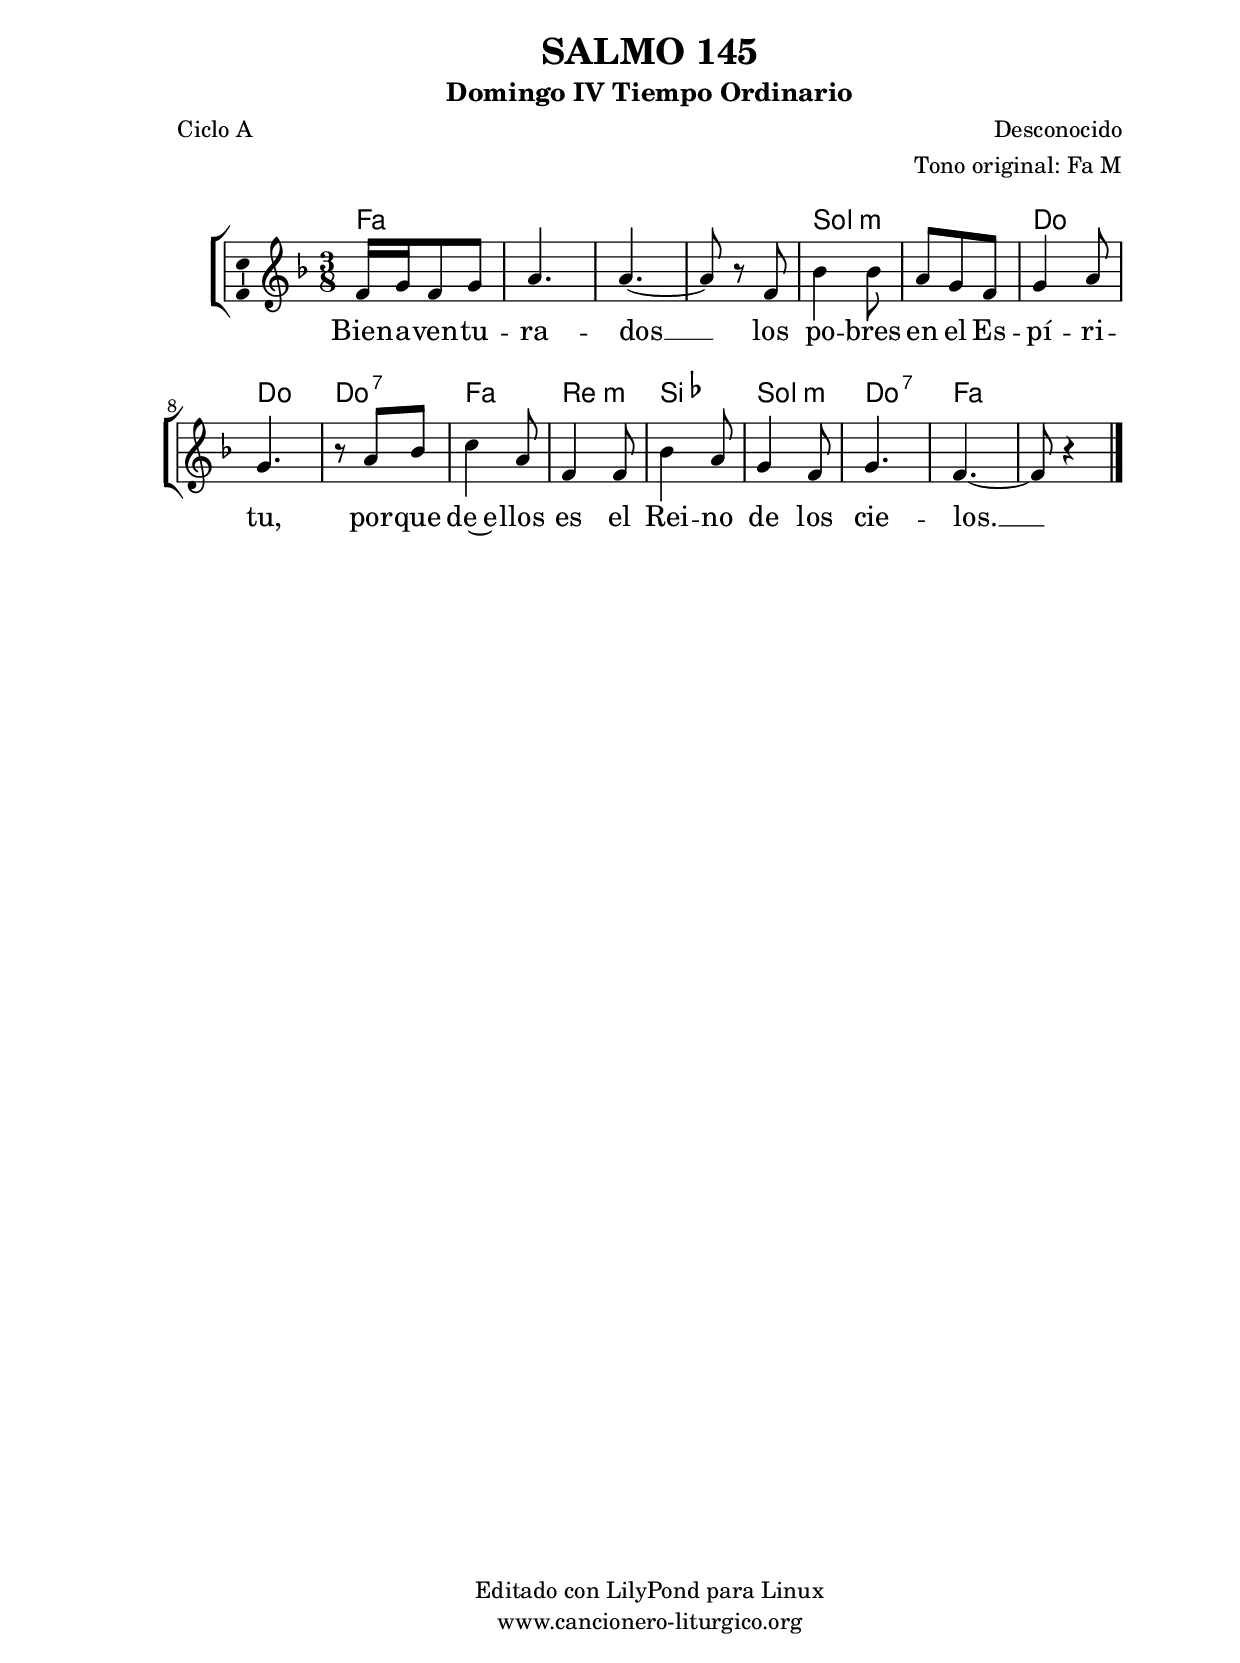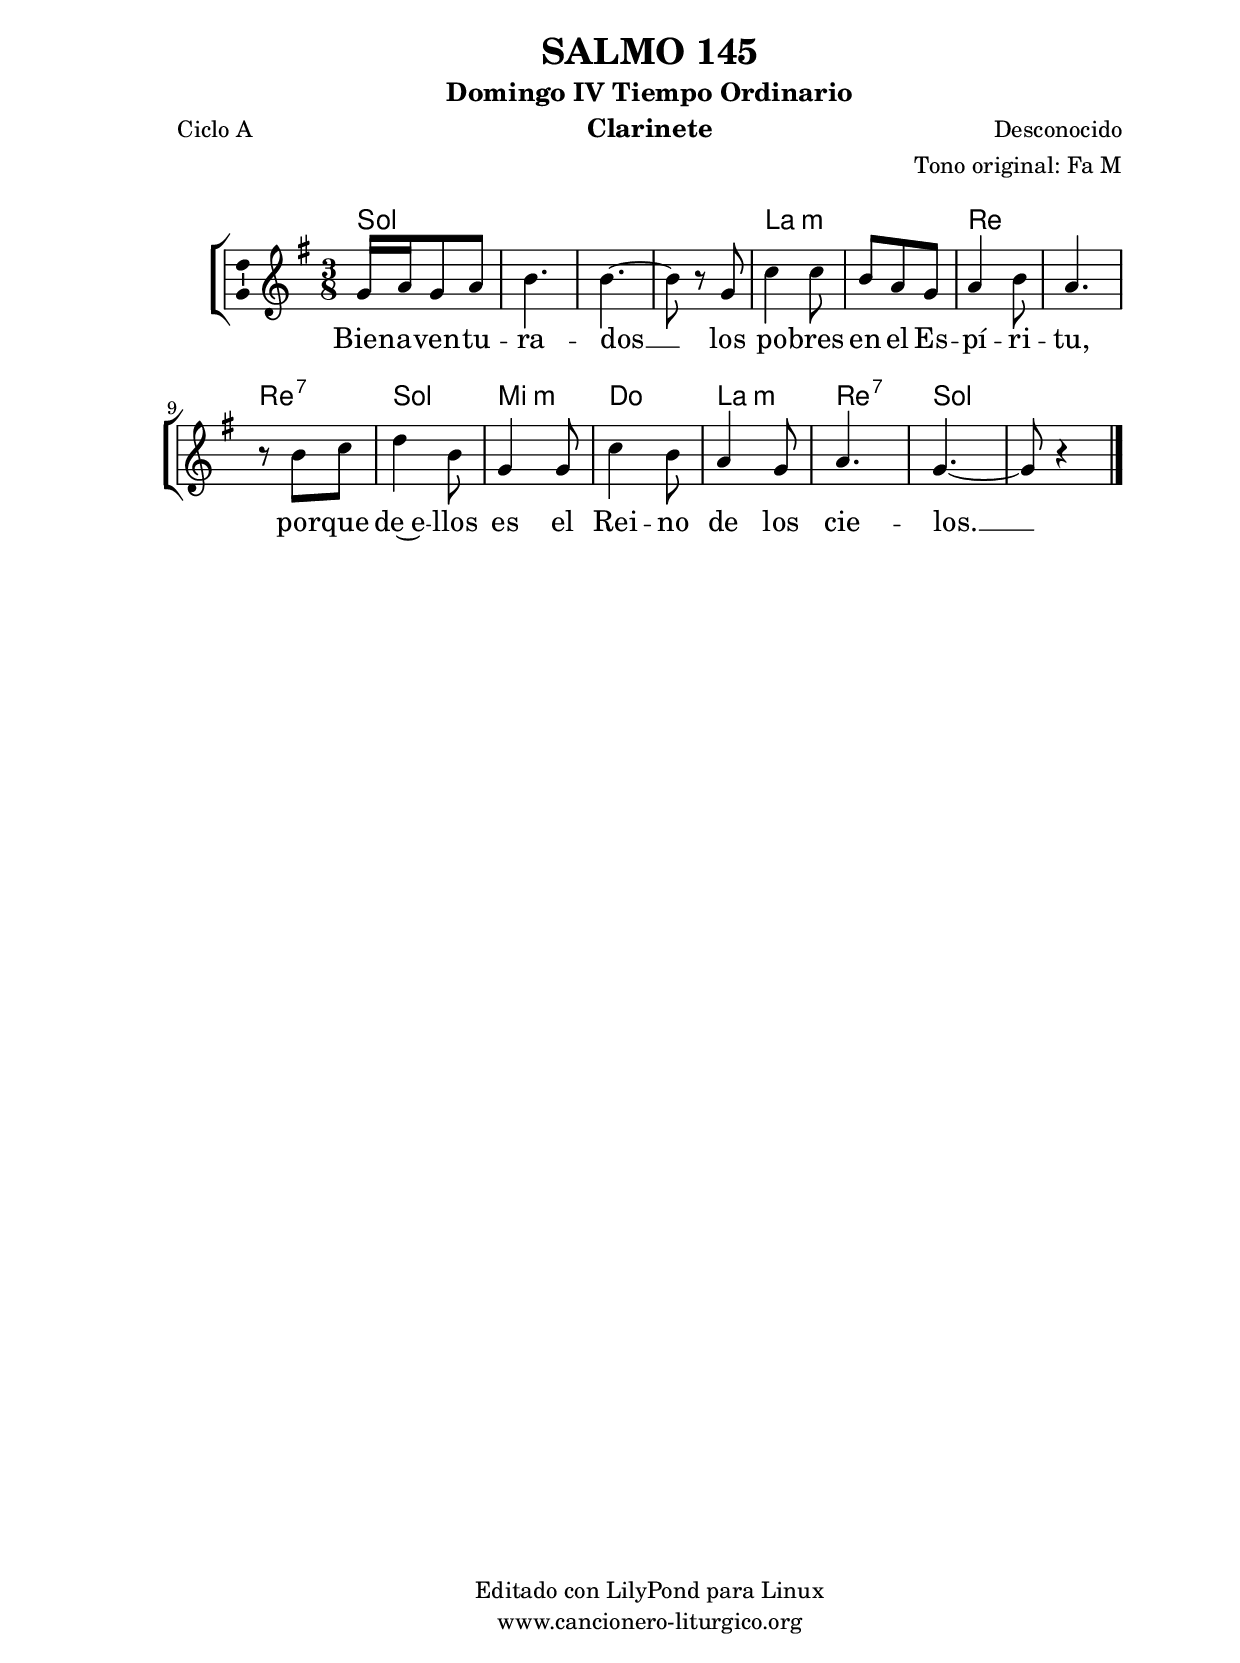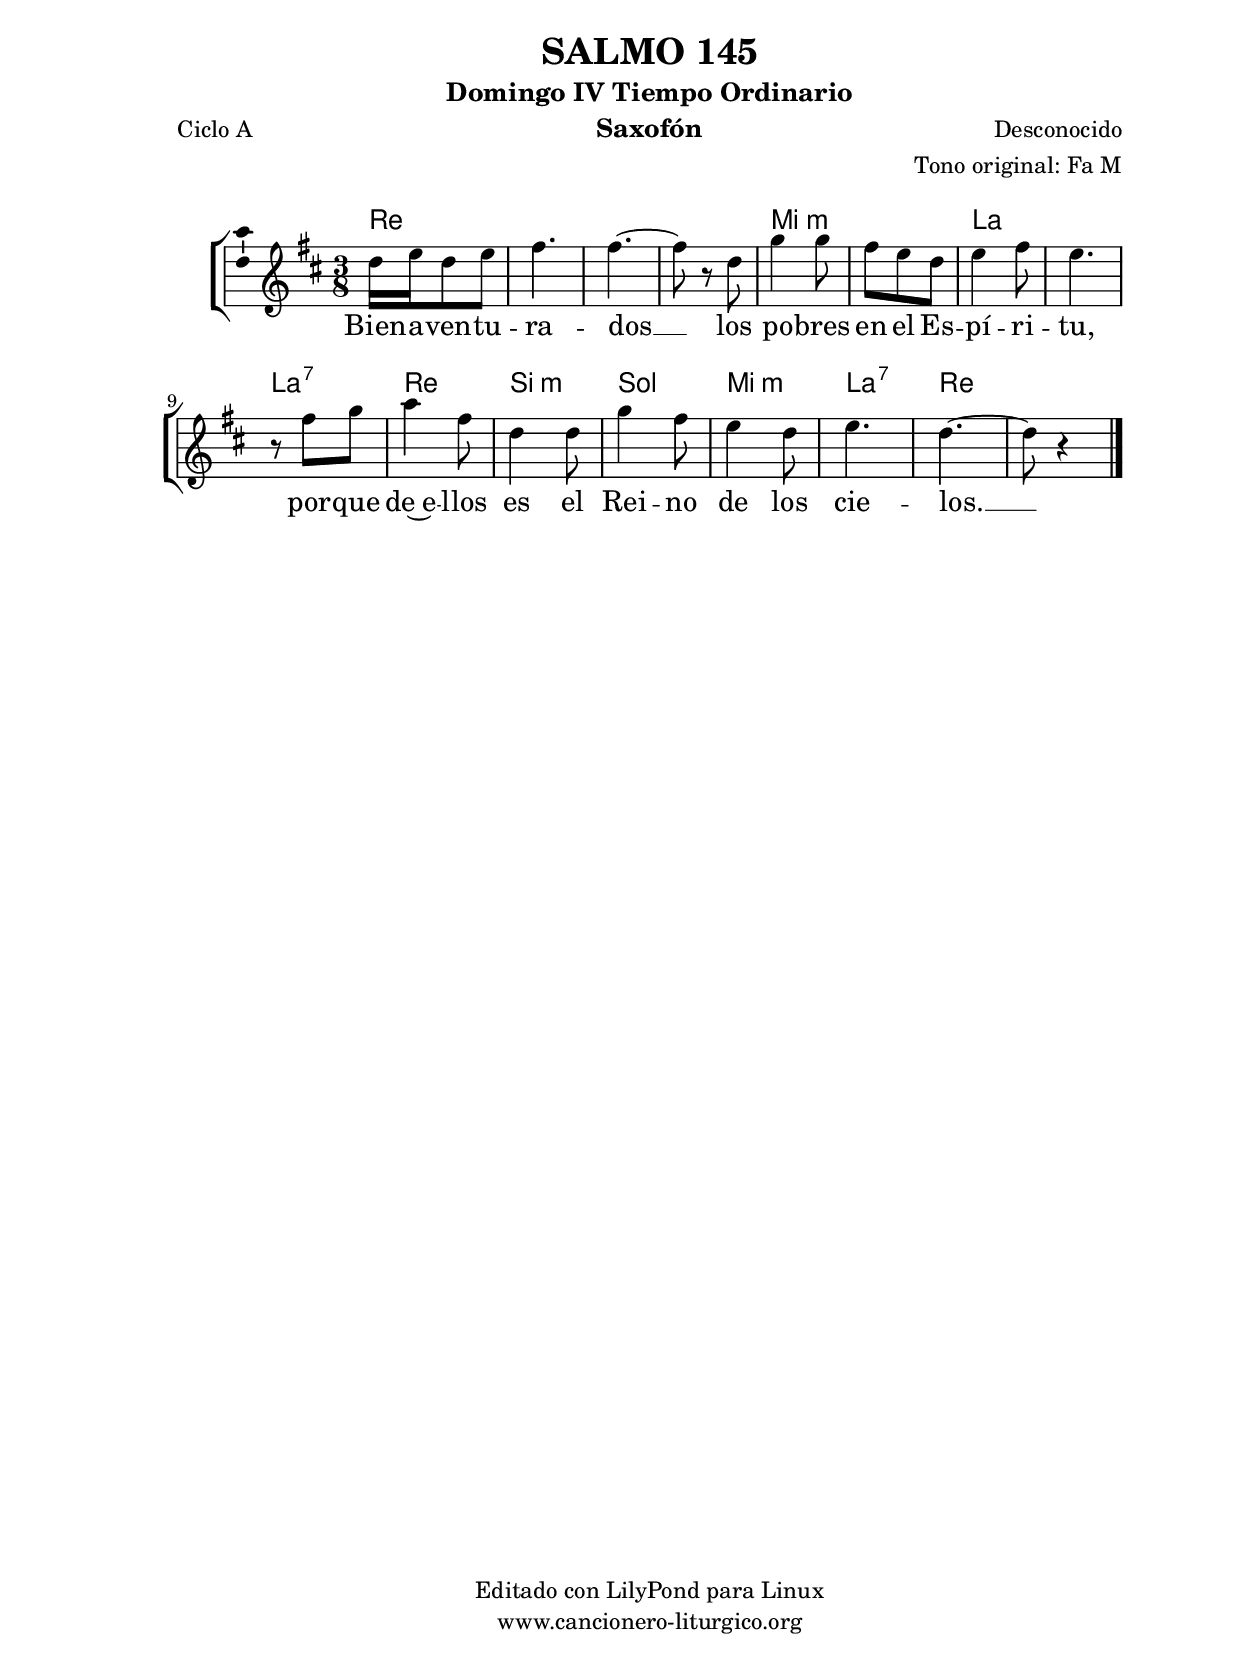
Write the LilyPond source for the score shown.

%
%para convertir .midi en .wav:
%timidity filename.midi -Ow -o finename.wav
%
%
%Para convertir de .wav a .mp3:
%lame -h -m j filename.wav
%
%
%para escuchar el midi:
%timidity nombrefichero.midi
%


%versión de lilypond para la que se ha escrito esta partitura:
\version "2.16.0"

	%Tamaño papel
	#(set-default-paper-size "a4")
	%Tamaño partitura
	#(set-global-staff-size 20)
	%No responde al pulsar sobre una nota
	#(ly:set-option 'point-and-click #f)

%parámetros del encabezamiento:
\header {
	title = "SALMO 145"
	subtitle = "Domingo IV Tiempo Ordinario"
	composer = "Desconocido"
	poet = "Ciclo A"
	meter = ""
	arranger = "Tono original: Fa M"
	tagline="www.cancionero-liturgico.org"
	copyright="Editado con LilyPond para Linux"
	}

%parámetros asociados al papel:
\paper  {
	oddHeaderMarkup = \markup {\fill-line { \on-the-fly #not-first-page \fromproperty #'header:title \on-the-fly #not-first-page \fromproperty #'header:composer }}
	evenHeaderMarkup = \markup {\fill-line { \fromproperty #'header:composer \fromproperty #'header:title }}
	#(set-paper-size "a4")
	print-page-number = ##f
	first-page-number = 1
	print-first-page-number = ##f
%	head-separation = 3.0 \cm
	top-margin = 2.0 \cm
	bottom-margin = 0.5\cm
%%%	bottom-margin = -1.0\cm
	left-margin = 3.0 \cm
	line-width = 16.0 \cm 
	indent = 8\mm
	interscoreline = 2.\mm
	between-system-space = 15\mm
%	para que las partituras no llenen la hoja:
	ragged-bottom = ##t
%	idem para la última hoja:
	ragged-last-bottom = ##f
%	para que las partituras llenen el ancho del papel:
	ragged-last = ##f
	after-title-space = 2.5 \cm
%page-count=1
%system-count=8

	%Flexible Vertical Spacing
%	markup-markup-spacing =
%	#'((basic-distance . 15) (minimum-distance . 15) (padding . 3))
	markup-system-spacing =
	#'((basic-distance . 15) (minimum-distance . 15) (padding . 3))
	system-system-spacing =
	#'((basic-distance . 15) (minimum-distance . 15) (padding . 3))
	score-system-spacing =
	#'((basic-distance . 15) (minimum-distance . 15) (padding . 5))
%	top-system-spacing = % header
%	#'((basic-distance . 8) (minimum-distance . 0) (padding . 3))
%	top-markup-spacing =
%	#'((basic-distance . 20) (minimum-distance . 20) (padding . 3))
	last-bottom-spacing = % footer
	#'((basic-distance . 5) (minimum-distance . 5) (padding . 3))
%	score-markup-spacing =
%	#'((basic-distance . 16) (minimum-distance . 13) (padding . 3))

	}


%parámetros que afectan a toda la partitura:
global =  {
	%clave de sol (G):
	\clef G
	%armadura:
%%%	\transpose  c d
	\key f \major
	\tempo 4=80
	\set Score.tempoHideNote = ##t
	}


acordes = {
	\italianChords
	\chordmode {
%%%	\transpose  c d
{

f4. f f f g:m g:m c c c:7 f d:m bes g:m c:7 f f

	}
	}
}


melodia = 
{
%%%	\transpose  c d
	\relative c'{
	\time 3/8

f16 g f8 g
a4.
a4.~
a8 r8 f8
bes4 bes8
a8 g f
g4 a8
g4.
r8 a8 bes
c4 a8
f4 f8
bes4 a8
g4 f8
g4.
f4.~
f8 r4

	\bar "|."
	}
	}


texto = \lyricmode {
Bien -- a -- ven -- tu -- ra -- dos __
los po -- bres en el Es -- pí -- ri -- tu,
por -- que de~e -- llos es el Rei -- no de los cie -- los. __
	}


acordesStaff = \context ChordNames = acordesStaff <<
	\set chordChanges = ##t
	\acordes
	>>


vozStaff = \context Voice = vozStaff
\with {\consists "Ambitus_engraver"}
<<
%	\set Staff.instrumentName = ""
%	\set Staff.shortInstrumentName = ""
%	\set Staff.midiInstrument = #"clarinet"
%	\set Staff.midiInstrument = #"cello"
%	\set Staff.midiInstrument = #"flute"
	\set Staff.midiInstrument = #"electric guitar (jazz)"
%	\set Staff.midiInstrument = #"english horn"
%	\set Staff.midiInstrument = #"violin"
%	\set Staff.midiInstrument = #"glockenspiel"
	\set Staff.midiMinimumVolume = #0.7
	\set Staff.midiMaximumVolume = #0.9
	\global
	\melodia
	>>


textoStaff = \context Lyrics = textoStaff <<
	\lyricsto vozStaff \texto
	>>

\book {
	\score {
		\context ChoirStaff {
			\override StaffGroup.SystemStartBracket #'collapse-height = #1
			\override Score.SystemStartBar #'collapse-height = #1
			<<
			\acordesStaff
			\vozStaff
			\textoStaff
			>>
			}
		\layout {
	    		\context {
				\Lyrics
				\override LyricText #'font-size = #2
				}
	   		 \context {
				\Score
				%fontSize = #3
				\override StaffSymbol #'staff-space = #(magstep +3)
				%\override Beam #'thickness = #0.55
				%\override SpacingSpanner #'spacing-increment = #1.0
				%\override Slur #'height-limit = #1.5
				}
			}
		}
	\score {
		\unfoldRepeats
		\context ChoirStaff {
			<<
			\acordesStaff
			\vozStaff
			>>
			}
		\midi {
	  		\context {
	  			\Score
				tempoWholesPerMinute = #(ly:make-moment 70 4)
				}
			}
		}
	}

%Partitura para clarinete
#(define output-suffix "C")
\book {
	\header{
		instrument = "Clarinete"
		}
	\score {
		\context ChoirStaff {
			\override StaffGroup.SystemStartBracket #'collapse-height = #1
			\override Score.SystemStartBar #'collapse-height = #1
\transpose c d
			<<
			\acordesStaff
			\vozStaff
			\textoStaff
			>>
			}
		\layout {
	    		\context {
				\Lyrics
				\override LyricText #'font-size = #2
				}
	   		 \context {
				\Score
				\override StaffSymbol #'staff-space = #(magstep +3)
				}
			}
		}
	}

%Partitura para saxofón
#(define output-suffix "S")
\book {
	\header{
		instrument = "Saxofón"
		}
	\score {
		\context ChoirStaff {
			\override StaffGroup.SystemStartBracket #'collapse-height = #1
			\override Score.SystemStartBar #'collapse-height = #1
\transpose c a
			<<
			\acordesStaff
			\vozStaff
			\textoStaff
			>>
			}
		\layout {
	    		\context {
				\Lyrics
				\override LyricText #'font-size = #2
				}
	   		 \context {
				\Score
				\override StaffSymbol #'staff-space = #(magstep +3)
				}
			}
		}
	}

